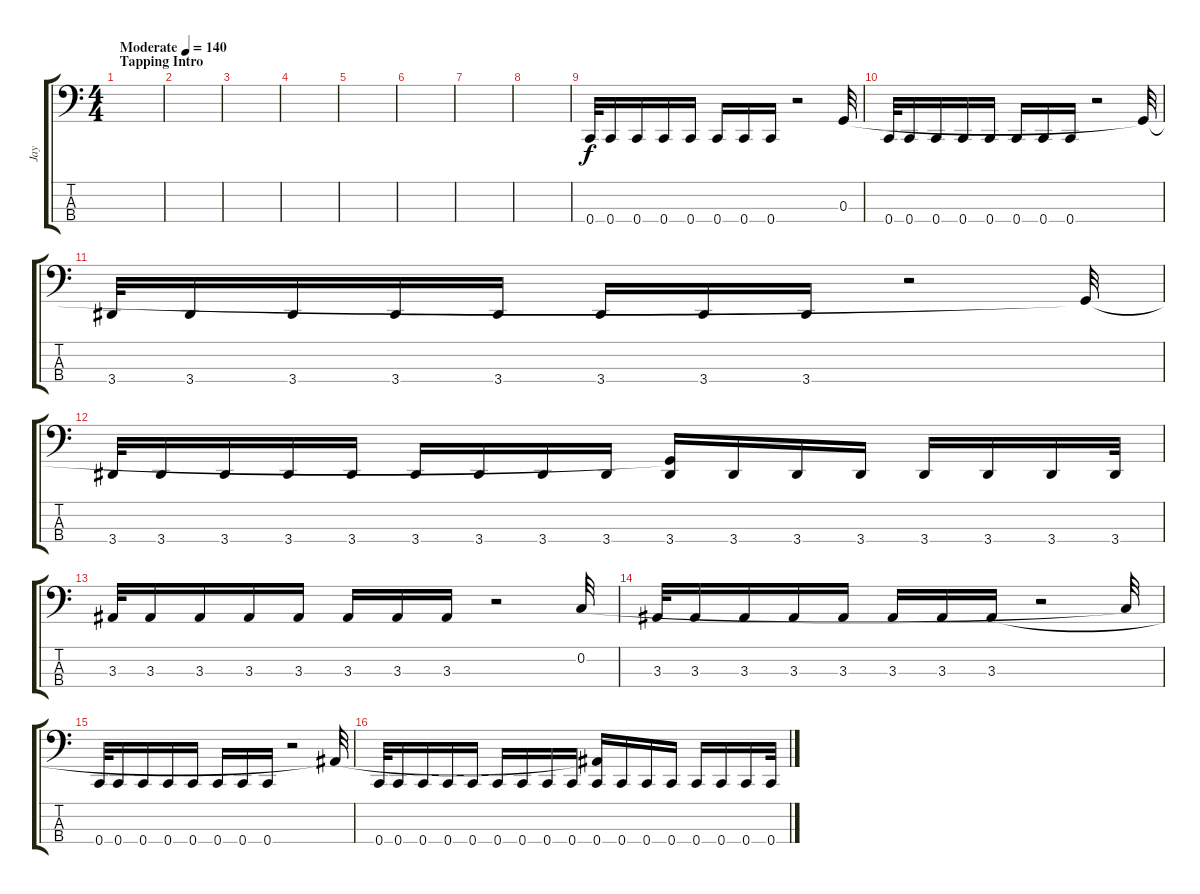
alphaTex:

\track ("Jay" "Jay") {instrument electricbasspick}
\staff {score tabs}
\tuning (F2 C2 G1 C1) {hide}
\ts (4 4)
\section ("" "Tapping Intro")
\tempo (140 "Moderate")
\clef f4
\ks c
|
|
|
|
|
|
|
|
0.4.32 0.4.16 0.4.16 0.4.16 0.4.16 0.4.16 0.4.16 0.4.16 r.2 0.3.32 |
0.4.32 0.4.16 0.4.16 0.4.16 0.4.16 0.4.16 0.4.16 0.4.16 r.2 0.3{t}.32 |
3.4.32 3.4.16 3.4.16 3.4.16 3.4.16 3.4.16 3.4.16 3.4.16 r.2 0.3{t}.32 |
3.4.32 3.4.16 3.4.16 3.4.16 3.4.16 3.4.16 3.4.16 3.4.16 3.4.16 (0.3{t} 3.4).16 3.4.16 3.4.16 3.4.16 3.4.16 3.4.16 3.4.16 3.4.32 |
3.3.32 3.3.16 3.3.16 3.3.16 3.3.16 3.3.16 3.3.16 3.3.16 r.2 0.2.32 |
3.3.32 3.3.16 3.3.16 3.3.16 3.3.16 3.3.16 3.3.16 3.3.16 r.2 0.2{t}.32 |
0.4.32 0.4.16 0.4.16 0.4.16 0.4.16 0.4.16 0.4.16 0.4.16 r.2 3.3{t}.32 |
0.4.32 0.4.16 0.4.16 0.4.16 0.4.16 0.4.16 0.4.16 0.4.16 0.4.16 (3.3{t} 0.4).16 0.4.16 0.4.16 0.4.16 0.4.16 0.4.16 0.4.16 0.4.32
